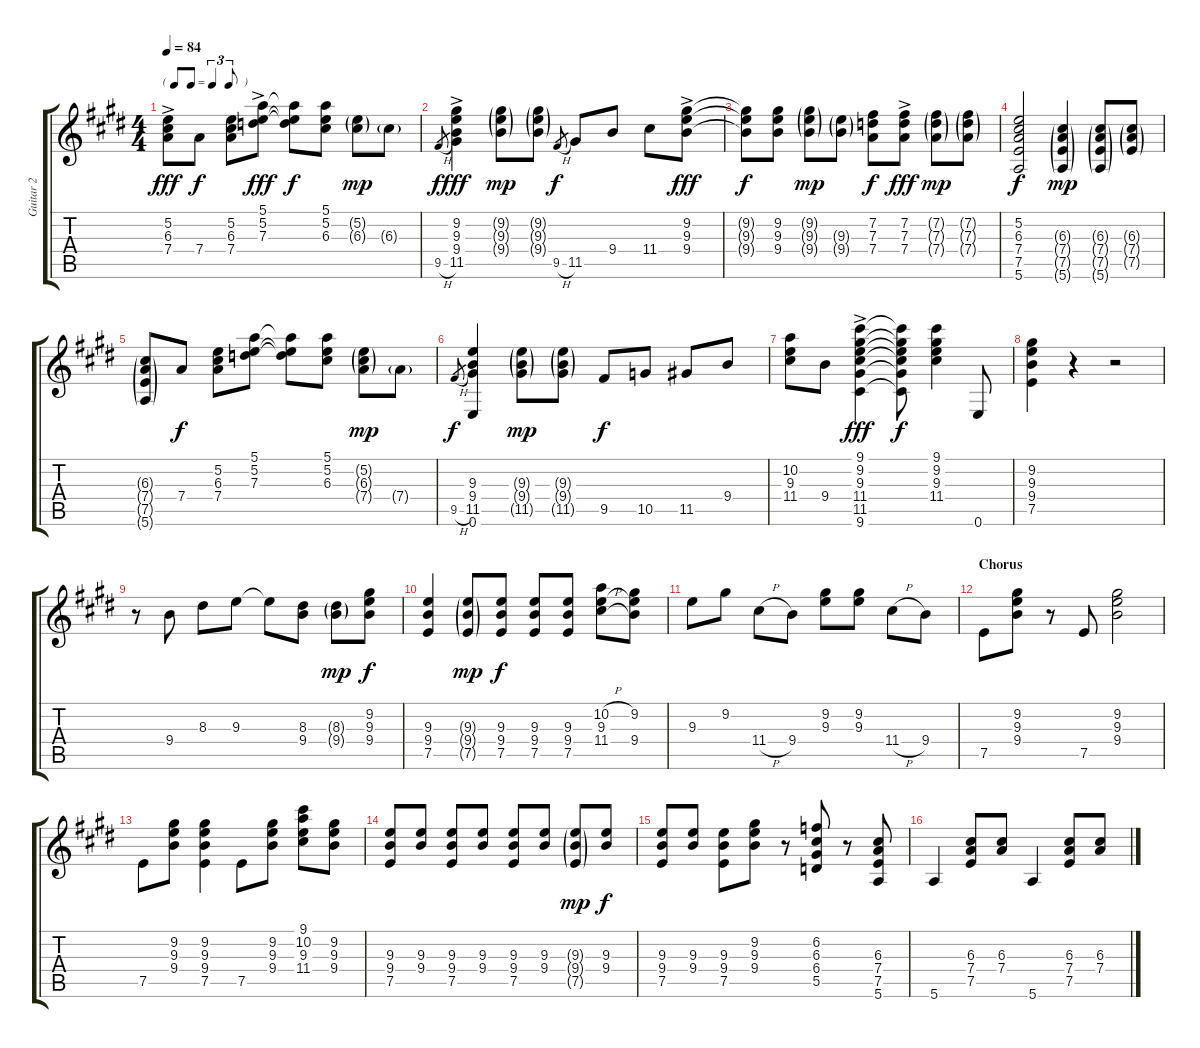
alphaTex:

\track ("Guitar 2" "Guitar 2") {instrument acousticguitarnylon}
\staff {score tabs}
\tuning (E4 B3 G3 D3 A2 E2) {hide}
\ts (4 4)
\tf triplet8th
\tempo 84
\clef g2
\ks e
(5.2{ac} 6.3{ac} 7.4{ac}).8{dy fff} 7.4.8{dy f} (5.2 6.3 7.4).8 (5.1{ac} 5.2{ac} 7.3{ac}).8{dy fff} (5.1{t} 5.2{t} 7.3{t}).8{dy f} (5.1 5.2 6.3).8 (5.2{g} 6.3{g}).8{dy mp} 6.3{g}.8 |
9.5{h}.8{gr dy f} (9.2{ac} 9.3{ac} 9.4{ac} 11.5{ac}).4{dy fff} (9.2{g} 9.3{g} 9.4{g}).8{dy mp} (9.2{g} 9.3{g} 9.4{g}).8 9.5{h}.8{gr dy f} 11.5.8 9.4.8 11.4.8 (9.2{ac} 9.3{ac} 9.4{ac}).8{dy fff} |
(9.2{t} 9.3{t} 9.4{t}).8{dy f} (9.2 9.3 9.4).8 (9.2{g} 9.3{g} 9.4{g}).8{dy mp} (9.3{g} 9.4{g}).8 (7.2 7.3 7.4).8{dy f} (7.2{ac} 7.3{ac} 7.4{ac}).8{dy fff} (7.2{g} 7.3{g} 7.4{g}).8{dy mp} (7.2{g} 7.3{g} 7.4{g}).8 |
(5.2 6.3 7.4 7.5 5.6).2{dy f} (6.3{g} 7.4{g} 7.5{g} 5.6{g}).4{dy mp} (6.3{g} 7.4{g} 7.5{g} 5.6{g}).8 (6.3{g} 7.4{g} 7.5{g}).8 |
(6.3{g} 7.4{g} 7.5{g} 5.6{g}).8 7.4.8{dy f} (5.2 6.3 7.4).8 (5.1 5.2 7.3).8 (5.1{t} 5.2{t} 7.3{t}).8 (5.1 5.2 6.3).8 (5.2{g} 6.3{g} 7.4{g}).8{dy mp} 7.4{g}.8 |
9.5{h}.8{gr dy f} (9.3 9.4 11.5 0.6).4 (9.3{g} 9.4{g} 11.5{g}).8{dy mp} (9.3{g} 9.4{g} 11.5{g}).8 9.5.8{dy f} 10.5.8 11.5.8 9.4.8 |
(10.2 9.3 11.4).8 9.4.8 (9.1{ac} 9.2{ac} 9.3{ac} 11.4{ac} 11.5{ac} 9.6{ac}).4{dy fff} (9.1{t} 9.2{t} 9.3{t} 11.4{t} 11.5{t} 9.6{t}).8{dy f} (9.1 9.2 9.3 11.4).4 0.6.8 |
(9.2 9.3 9.4 7.5).4 r.4 r.2 |
r.8 9.4.8 8.3.8 9.3.8 9.3{t}.8 (8.3 9.4).8 (8.3{g} 9.4{g}).8{dy mp} (9.2 9.3 9.4).8{dy f} |
(9.3 9.4 7.5).4 (9.3{g} 9.4{g} 7.5{g}).8{dy mp} (9.3 9.4 7.5).8{dy f} (9.3 9.4 7.5).8 (9.3 9.4 7.5).8 (10.2{h} 9.3 11.4{h}).8 (9.2 9.3{t} 9.4).8 |
9.3.8 9.2.8 11.4{h}.8 9.4.8 (9.2 9.3).8 (9.2 9.3).8 11.4{h}.8 9.4.8 |
\section ("" "Chorus")
7.5.8 (9.2 9.3 9.4).8 r.8 7.5.8 (9.2 9.3 9.4).2 |
7.5.8 (9.2 9.3 9.4).8 (9.2 9.3 9.4 7.5).4 7.5.8 (9.2 9.3 9.4).8 (9.1 10.2 9.3 11.4).8 (9.2 9.3 9.4).8 |
(9.3 9.4 7.5).8 (9.3 9.4).8 (9.3 9.4 7.5).8 (9.3 9.4).8 (9.3 9.4 7.5).8 (9.3 9.4).8 (9.3{g} 9.4{g} 7.5{g}).8{dy mp} (9.3 9.4).8{dy f} |
(9.3 9.4 7.5).8 (9.3 9.4).8 (9.3 9.4 7.5).8 (9.2 9.3 9.4).8 r.8 (6.2 6.3 6.4 5.5).8 r.8 (6.3 7.4 7.5 5.6).8 |
5.6.4 (6.3 7.4 7.5).8 (6.3 7.4).8 5.6.4 (6.3 7.4 7.5).8 (6.3 7.4).8
